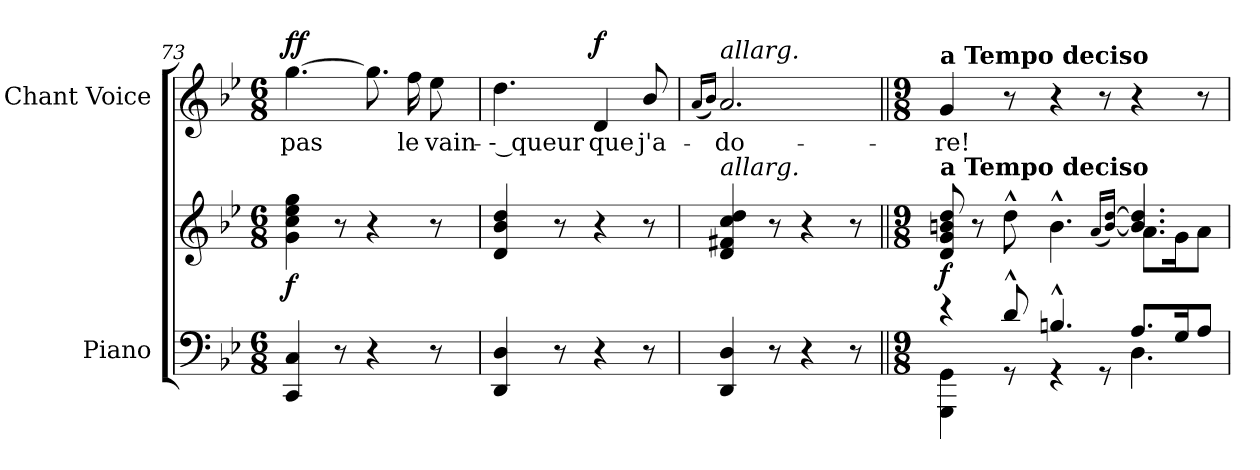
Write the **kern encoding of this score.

**kern	**kern	**dynam	**kern	**text	**dynam
*part2	*part2	*part2	*part1	*part1	*part1
*staff3	*staff2	*staff2/3	*staff1	*staff1	*staff1
*I"Piano	*	*	*I"Chant Voice	*	*
*I'Pno	*	*	*	*	*
*clefF4	*clefG2	*	*clefG2	*	*
*k[b-e-]	*k[b-e-]	*	*k[b-e-]	*	*
*M6/8	*M6/8	*	*M6/8	*	*
=73	=73	=73	=73	=73	=73
!	!	!LO:DY:b	!	!	!LO:DY:a
4CC/ 4C/	4g\ 4cc\ 4ee-\ 4gg\	f	[4.gg\	pas	ff
8r	8r	.	.	.	.
4r	4r	.	8.gg\]	.	.
.	.	.	16ff\	le	.
8r	8r	.	8ee-\	vain-	.
=74	=74	=74	=74	=74	=74
4DD/ 4D/	4d/ 4b-/ 4dd/	.	4.dd\	-- queur	.
8r	8r	.	.	.	.
!	!	!	!	!	!LO:DY:a
4r	4r	.	4d/	que	f
8r	8r	.	8b-/	j'a-	.
=75	=75	=75	=75	=75	=75
.	.	.	(16qa/LL	.	.
.	.	.	16qb-/JJ)	.	.
!	!	!	!LO:TX:i:t=allarg.	!	!
!	!LO:TX:i:t=allarg.	!	!	!	!
4DD/ 4D/	4d/ 4f#X/ 4cc/ 4dd/	.	2.a/	-do-	.
8r	8r	.	.	.	.
4r	4r	.	.	.	.
8r	8r	.	.	.	.
=76||	=76||	=76||	=76||	=76||	=76||
*M9/8	*M9/8	*	*M9/8	*	*
*	*	*	*MM120	*	*
*^	*^	*	*	*	*
!	!	!	!	!	!LO:TX:a:B:t=a Tempo deciso	!	!
!	!	!LO:TX:a:B:t=a Tempo deciso	!	!	!	!	!
!	!	!	!	!LO:DY:b	!	!	!
4r	4GGG\ 4GG\	8d/ 8g/ 8bn/ 8dd/	2.ryy	f	4g/	-re!	.
.	.	8r	.	.	.	.	.
8d^^/	8r	8dd^^\	.	.	8r	.	.
4.Bn^^/	4r	4.b^^\	.	.	4r	.	.
.	8r	.	.	.	8r	.	.
.	.	(16qa/LL	.	.	.	.	.
.	.	[<16qb/ [16qdd/JJ)	.	.	.	.	.
8.A/L	4.D\	4.b/] 4.dd/]	8.a\L	.	4r	.	.
16G/K	.	.	16g\K	.	.	.	.
8A/J	.	.	8a\J	.	8r	.	.
*v	*v	*	*	*	*	*	*
*	*v	*v	*	*	*	*
=	=	=	=	=	=
*-	*-	*-	*-	*-	*-
